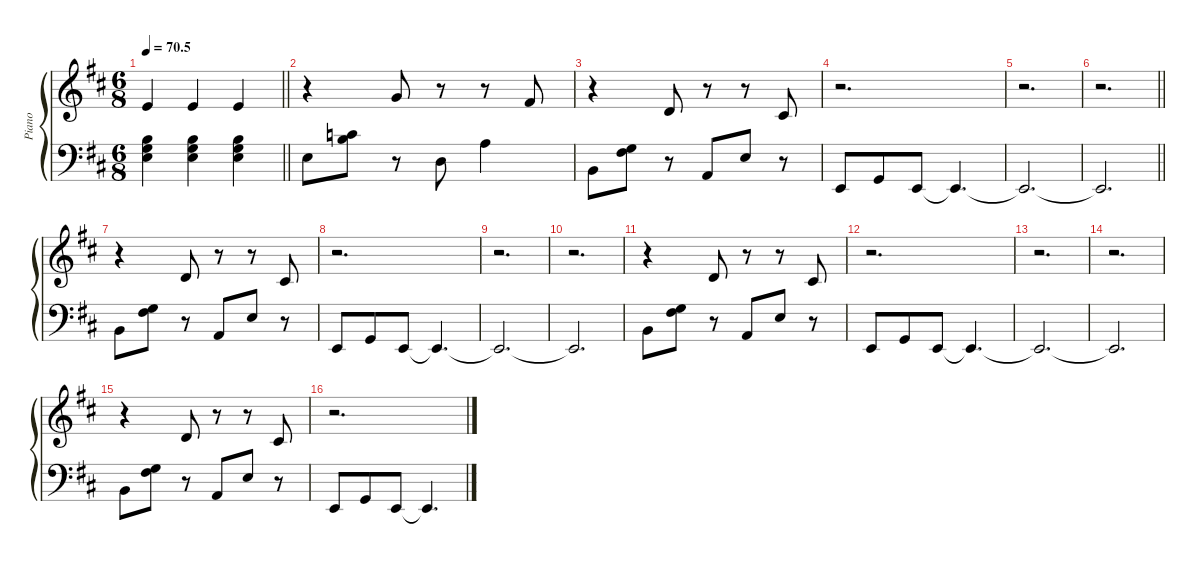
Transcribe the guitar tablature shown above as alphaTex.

\defaultSystemsLayout 4
\hideDynamics
\bracketExtendMode groupsimilarinstruments
\firstSystemTrackNameMode fullname
\otherSystemsTrackNameOrientation horizontal
\track ("Piano" "el.pno.") {defaultSystemsLayout 8 instrument electricpiano1}
\staff {score}
\tuning (E4 B3 G3 D3 A2 E2)
\ts (6 8)
\tempo
70.5
\accidentals auto
\clef g2
\ottava regular
\simile none
\barLineRight lightlight
\ks bminor
0.1{acc forcenatural}.4{dy ff beam Up} 0.1{acc forcenatural}.4{beam Up} 0.1{acc forcenatural}.4{beam Up} |
r.4{beam Down} 3.1{acc forcenatural}.8{beam Up} r.8{beam Up} r.8{beam Up} 2.1{acc #}.8{beam Up} |
r.4{beam Down} 3.2{acc forcenatural}.8{beam Up} r.8{beam Up} r.8{beam Up} 2.2{acc #}.8{beam Up} |
r.2{d beam Down} |
r.2{d beam Down} |
\barLineRight lightlight
r.2{d beam Down} |
r.4{beam Down} 3.2{acc forcenatural}.8{beam Up} r.8{beam Up} r.8{beam Up} 2.2{acc #}.8{beam Up} |
r.2{d beam Down} |
r.2{d beam Down} |
r.2{d beam Down} |
r.4{beam Down} 3.2{acc forcenatural}.8{beam Up} r.8{beam Up} r.8{beam Up} 2.2{acc #}.8{beam Up} |
r.2{d beam Down} |
r.2{d beam Down} |
r.2{d beam Down} |
r.4{beam Down} 3.2{acc forcenatural}.8{beam Up} r.8{beam Up} r.8{beam Up} 2.2{acc #}.8{beam Up} |
r.2{d beam Down}
\staff {score}
\tuning (G2 D2 A1 E1 B0)
\clef f4
\ottava regular
\simile none
\barLineRight lightlight
\ks bminor
(19.3{acc forcenatural} 17.2{acc forcenatural} 16.1{acc forcenatural}).4{dy ff beam Down} (19.3{acc forcenatural} 17.2{acc forcenatural} 16.1{acc forcenatural}).4{beam Down} (19.3{acc forcenatural} 17.2{acc forcenatural} 16.1{acc forcenatural}).4{beam Down} |
19.3{acc forcenatural}.8{beam Down} (21.2{acc forcenatural} 17.1{acc forcenatural}).8{beam Down} r.8{beam Down} 12.2{acc forcenatural}.8{beam Down} 14.1{acc forcenatural}.4{beam Down} |
14.3{acc forcenatural}.8{beam Down} (16.2{acc #} 12.1{acc forcenatural}).8{beam Down} r.8{beam Down} 7.2{acc forcenatural}.8{beam Up} 9.1{acc forcenatural}.8{beam Up} r.8{beam Up} |
2.2{acc forcenatural}.8{beam Up} 0.1{acc forcenatural}.8{beam Up} 2.2{acc forcenatural}.8{beam Up} 2.2{t acc forcenatural}.4{d beam Up} |
2.2{t acc forcenatural}.2{d beam Up} |
\barLineRight lightlight
2.2{t acc forcenatural}.2{d beam Up} |
9.2{acc forcenatural}.8{beam Down} (16.2{acc #} 12.1{acc forcenatural}).8{beam Down} r.8{beam Down} 7.2{acc forcenatural}.8{beam Up} 9.1{acc forcenatural}.8{beam Up} r.8{beam Up} |
2.2{acc forcenatural}.8{beam Up} 0.1{acc forcenatural}.8{beam Up} 2.2{acc forcenatural}.8{beam Up} 2.2{t acc forcenatural}.4{d beam Up} |
2.2{t acc forcenatural}.2{d beam Up} |
2.2{t acc forcenatural}.2{d beam Up} |
9.2{acc forcenatural}.8{beam Down} (16.2{acc #} 12.1{acc forcenatural}).8{beam Down} r.8{beam Down} 7.2{acc forcenatural}.8{beam Up} 9.1{acc forcenatural}.8{beam Up} r.8{beam Up} |
2.2{acc forcenatural}.8{beam Up} 0.1{acc forcenatural}.8{beam Up} 2.2{acc forcenatural}.8{beam Up} 2.2{t acc forcenatural}.4{d beam Up} |
2.2{t acc forcenatural}.2{d beam Up} |
2.2{t acc forcenatural}.2{d beam Up} |
9.2{acc forcenatural}.8{beam Down} (16.2{acc #} 12.1{acc forcenatural}).8{beam Down} r.8{beam Down} 7.2{acc forcenatural}.8{beam Up} 9.1{acc forcenatural}.8{beam Up} r.8{beam Up} |
2.2{acc forcenatural}.8{beam Up} 0.1{acc forcenatural}.8{beam Up} 2.2{acc forcenatural}.8{beam Up} 2.2{t acc forcenatural}.4{d beam Up}
